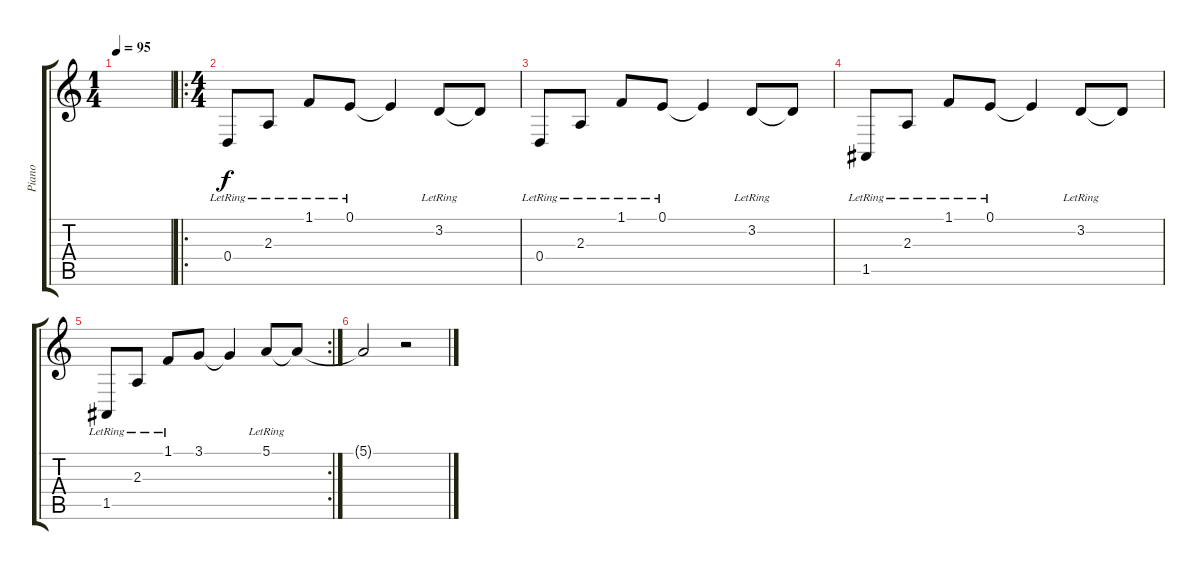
\track ("Piano" "Piano") {instrument electricgrandpiano}
\staff {score tabs}
\tuning (E4 B3 G3 D3 A2 E2) {hide}
\ts (1 4)
\tempo 95
\clef g2
\ks c
|
\ro
\ts (4 4)
0.4{lr}.8 2.3{lr}.8 1.1{lr}.8 0.1{lr}.8 0.1{t}.4 3.2{lr}.8 3.2{t}.8 |
0.4{lr}.8 2.3{lr}.8 1.1{lr}.8 0.1{lr}.8 0.1{t}.4 3.2{lr}.8 3.2{t}.8 |
1.5{lr}.8 2.3{lr}.8 1.1{lr}.8 0.1{lr}.8 0.1{t}.4 3.2{lr}.8 3.2{t}.8 |
\rc 2
1.5{lr}.8 2.3{lr}.8 1.1{lr}.8 3.1.8 3.1{t}.4 5.1{lr}.8 5.1{t}.8 |
5.1{t}.2 r.2
